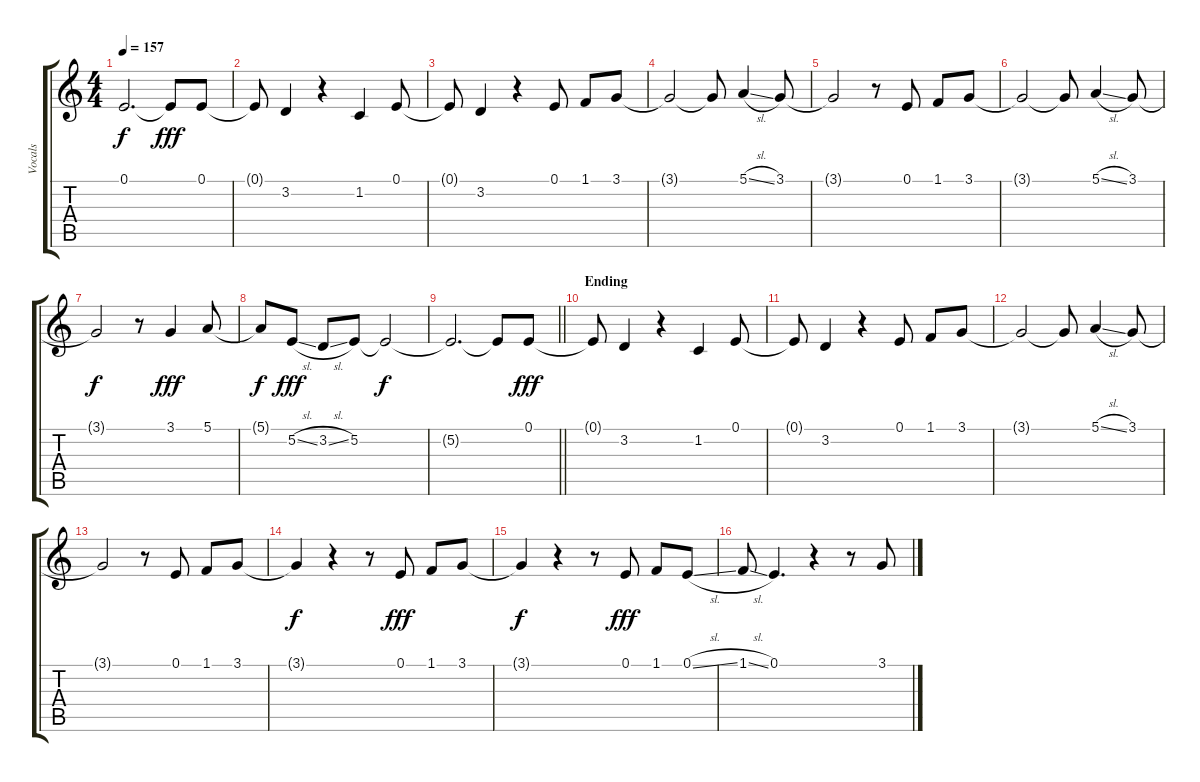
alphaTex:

\track ("Vocals" "Vocals") {instrument voiceoohs}
\staff {score tabs}
\tuning (E4 B3 G3 D3 A2 E2) {hide}
\ts (4 4)
\tempo 157
\clef g2
\ks c
0.1{t}.2{d dy f} 0.1{t}.8{dy fff} 0.1.8 |
0.1{t}.8 3.2.4 r.4 1.2.4 0.1.8 |
0.1{t}.8 3.2.4 r.4 0.1.8 1.1.8 3.1.8 |
3.1{t}.2 3.1{t}.8 5.1{sl}.4 3.1.8 |
3.1{t}.2 r.8 0.1.8 1.1.8 3.1.8 |
3.1{t}.2 3.1{t}.8 5.1{sl}.4 3.1.8 |
3.1{t}.2{dy f} r.8 3.1.4{dy fff} 5.1.8 |
5.1{t}.8{dy f} 5.2{sl}.8{dy fff} 3.2{sl}.8 5.2.8 5.2{t}.2{dy f} |
\barLineRight lightlight
5.2{t}.2{d} 5.2{t}.8 0.1.8{dy fff} |
\section ("" "Ending")
0.1{t}.8 3.2.4 r.4 1.2.4 0.1.8 |
0.1{t}.8 3.2.4 r.4 0.1.8 1.1.8 3.1.8 |
3.1{t}.2 3.1{t}.8 5.1{sl}.4 3.1.8 |
3.1{t}.2 r.8 0.1.8 1.1.8 3.1.8 |
3.1{t}.4{dy f} r.4 r.8 0.1.8{dy fff} 1.1.8 3.1.8 |
3.1{t}.4{dy f} r.4 r.8 0.1.8{dy fff} 1.1.8 0.1{sl}.8 |
1.1{sl}.8 0.1.4{d} r.4 r.8 3.1.8
